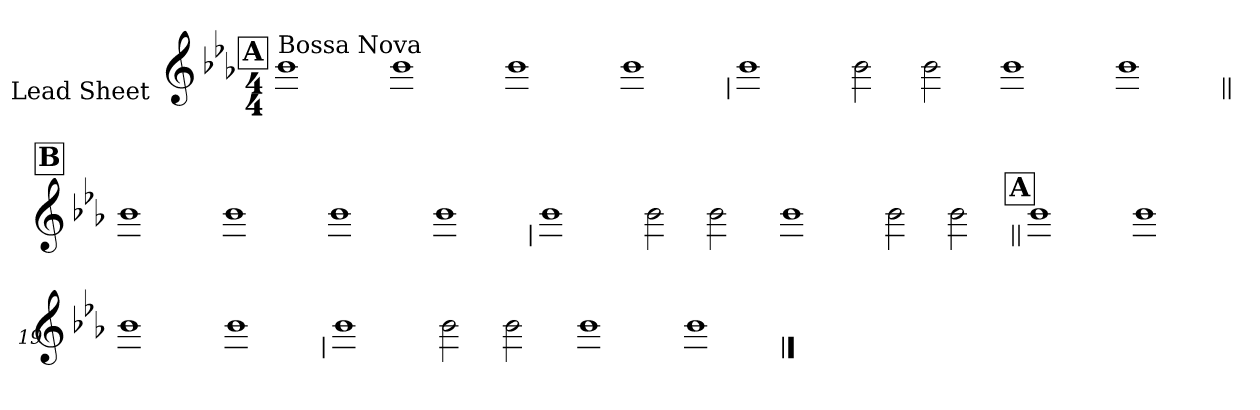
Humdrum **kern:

**kern
*part1
*staff1
*I"Lead Sheet
*stria0
*clefG2
*k[b-e-a-]
*E-:
*M4/4
!!LO:REH:place=s1:a:t=A
=1||
!LO:TX:a:t=Bossa Nova
1b-
=2-
1b-
=3-
1b-
=4-
1b-
!!LO:LB:g=z
=5
1b-
=6-
2b-
2b-
=7-
1b-
=8-
1b-
!!LO:LB:g=z
!!LO:REH:place=s1:a:t=B
=9||
1b-
=10-
1b-
=11-
1b-
=12-
1b-
!!LO:LB:g=z
=13
1b-
=14-
2b-
2b-
=15-
1b-
=16-
2b-
2b-
!!LO:LB:g=z
!!LO:REH:place=s1:a:t=A
=17||
1b-
=18-
1b-
=19-
1b-
=20-
1b-
!!LO:LB:g=z
=21
1b-
=22-
2b-
2b-
=23-
1b-
=24-
1b-
==
*-
